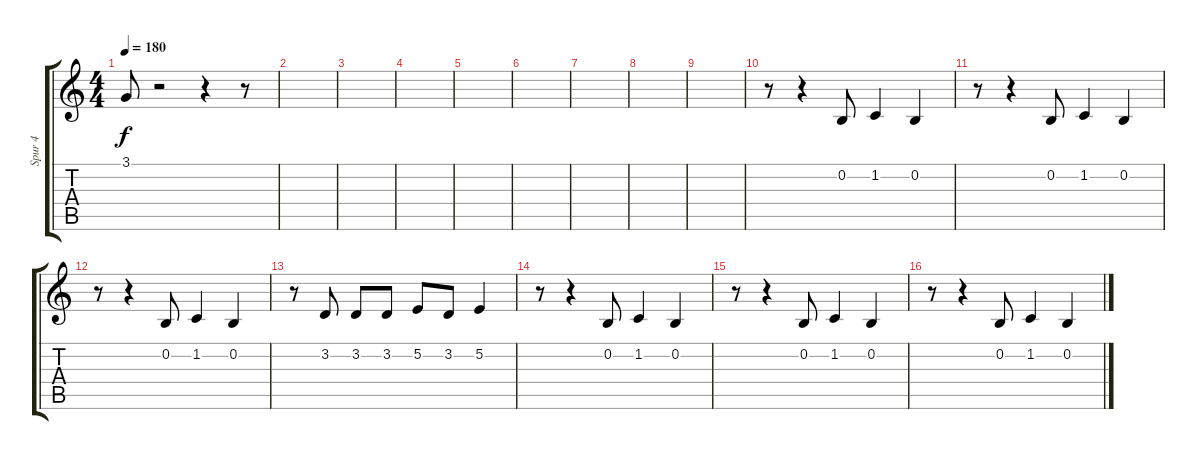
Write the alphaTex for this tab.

\track ("Spur 4" "Spur 4") {instrument churchorgan}
\staff {score tabs}
\tuning (E4 B3 G3 D3 A2 E2) {hide}
\ts (4 4)
\tempo 180
\clef g2
\ks c
3.1{t}.8{dy f} r.2 r.4 r.8 |
|
|
|
|
|
|
|
|
r.8 r.4 0.2.8 1.2.4 0.2.4 |
r.8 r.4 0.2.8 1.2.4 0.2.4 |
r.8 r.4 0.2.8 1.2.4 0.2.4 |
r.8 3.2.8 3.2.8 3.2.8 5.2.8 3.2.8 5.2.4 |
r.8 r.4 0.2.8 1.2.4 0.2.4 |
r.8 r.4 0.2.8 1.2.4 0.2.4 |
r.8 r.4 0.2.8 1.2.4 0.2.4
